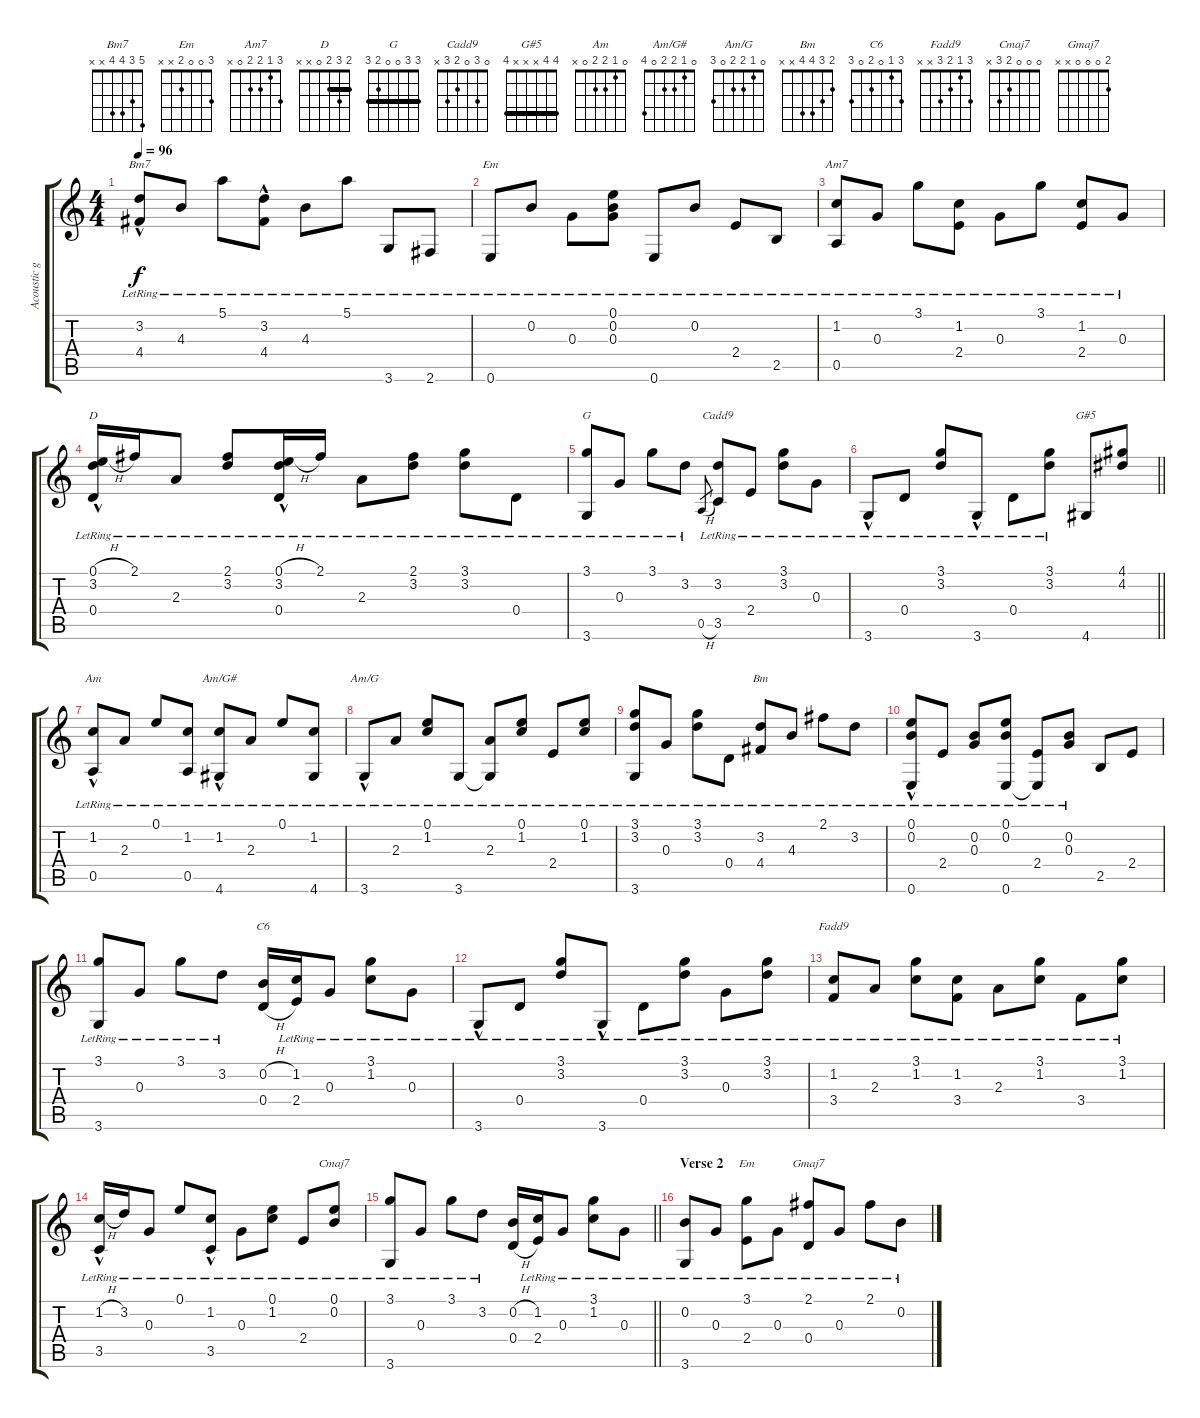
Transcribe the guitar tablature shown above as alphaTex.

\track ("Acoustic guitar" "Acoustic g") {instrument acousticguitarsteel}
\staff {score tabs}
\tuning (E4 B3 G3 D3 A2 E2) {hide}
\chord ("Bm7" 5 3 4 4 x x)
\chord ("Em" 0 0 0 2 2 0)
\chord ("Am7" 3 1 2 2 0 x)
\chord ("D" 2 3 2 0 x x) {barre 2}
\chord ("G" 3 3 0 0 2 3) {barre 3}
\chord ("Cadd9" 0 3 0 2 3 x)
\chord ("G#5" 4 4 x x x 4) {barre 4}
\chord ("Am" 0 1 2 2 0 x)
\chord ("Am/G#" 0 1 2 2 0 4)
\chord ("Am/G" 0 1 2 2 0 3)
\chord ("Bm" 2 3 4 4 x x)
\chord ("C6" 3 1 0 2 0 3)
\chord ("Fadd9" 3 1 2 3 x x)
\chord ("Cmaj7" 0 0 0 2 3 x)
\chord ("Em" 3 0 0 2 x x)
\chord ("Gmaj7" 2 0 0 0 x x)
\ts (4 4)
\tempo 96
\clef g2
\ks c
(3.2{lr} 4.4{hac lr}).8{ch "Bm7" dy f} 4.3{lr}.8 5.1{lr}.8 (3.2{lr} 4.4{hac lr}).8 4.3{lr}.8 5.1{lr}.8 3.6{lr}.8 2.6{lr}.8 |
0.6{lr}.8{ch "Em"} 0.2{lr}.8 0.3{lr}.8 (0.1{lr} 0.2{lr} 0.3{lr}).8 0.6{lr}.8 0.2{lr}.8 2.4{lr}.8 2.5{lr}.8 |
(1.2{lr} 0.5{lr}).8{ch "Am7"} 0.3{lr}.8 3.1{lr}.8 (1.2{lr} 2.4{lr}).8 0.3{lr}.8 3.1{lr}.8 (1.2{lr} 2.4{lr}).8 0.3{lr}.8 |
(0.1{h} 3.2{lr} 0.4{hac lr}).16{ch "D"} 2.1{lr}.16 2.3{lr}.8 (2.1{lr} 3.2{lr}).8 (0.1{h} 3.2{lr} 0.4{hac lr}).16 2.1{lr}.16 2.3{lr}.8 (2.1{lr} 3.2{lr}).8 (3.1{lr} 3.2{lr}).8 0.4{lr}.8 |
(3.1{lr} 3.6{lr}).8{ch "G"} 0.3{lr}.8 3.1{lr}.8 3.2{lr}.8 0.5{h}.8{gr} (3.2{lr} 3.5{lr}).8{ch "Cadd9"} 2.4{lr}.8 (3.1{lr} 3.2{lr}).8 0.3{lr}.8 |
\barLineRight lightlight
3.6{hac lr}.8 0.4{lr}.8 (3.1{lr} 3.2{lr}).8 3.6{hac lr}.8 0.4{lr}.8 (3.1{lr} 3.2{lr}).8 4.6.8{ch "G#5"} (4.1 4.2).8 |
(1.2{lr} 0.5{hac lr}).8{ch "Am"} 2.3{lr}.8 0.1{lr}.8 (1.2{lr} 0.5{lr}).8 (1.2{lr} 4.6{hac lr}).8{ch "Am/G#"} 2.3{lr}.8 0.1{lr}.8 (1.2{lr} 4.6{lr}).8 |
3.6{hac lr}.8{ch "Am/G"} 2.3{lr}.8 (0.1{lr} 1.2{lr}).8 3.6{lr}.8 (2.3{lr} 3.6{t}).8 (0.1{lr} 1.2{lr}).8 2.4{lr}.8 (0.1{lr} 1.2{lr}).8 |
(3.1{lr} 3.2{lr} 3.6{lr}).8 0.3{lr}.8 (3.1{lr} 3.2{lr}).8 0.4{lr}.8 (3.2{lr} 4.4{lr}).8{ch "Bm"} 4.3{lr}.8 2.1{lr}.8 3.2{lr}.8 |
(0.1{lr} 0.2{lr} 0.6{hac lr}).8 2.4{lr}.8 (0.2{lr} 0.3{lr}).8 (0.1{lr} 0.2{lr} 0.6{lr}).8 (2.4{lr} 0.6{t}).8 (0.2{lr} 0.3{lr}).8 2.5.8 2.4.8 |
(3.1{lr} 3.6{lr}).8 0.3{lr}.8 3.1{lr}.8 3.2{lr}.8 (0.2{h} 0.4{h}).16{ch "C6"} (1.2{lr} 2.4{lr}).16 0.3{lr}.8 (3.1{lr} 1.2{lr}).8 0.3{lr}.8 |
3.6{hac lr}.8 0.4{lr}.8 (3.1{lr} 3.2{lr}).8 3.6{hac lr}.8 0.4{lr}.8 (3.1{lr} 3.2{lr}).8 0.3{lr}.8 (3.1{lr} 3.2{lr}).8 |
(1.2{lr} 3.4{lr}).8{ch "Fadd9"} 2.3{lr}.8 (3.1{lr} 1.2{lr}).8 (1.2{lr} 3.4{lr}).8 2.3{lr}.8 (3.1{lr} 1.2{lr}).8 3.4{lr}.8 (3.1{lr} 1.2{lr}).8 |
(1.2{h} 3.5{hac lr}).16 3.2{lr}.16 0.3{lr}.8 0.1{lr}.8 (1.2{lr} 3.5{hac lr}).8 0.3{lr}.8 (0.1{lr} 1.2{lr}).8 2.4{lr}.8 (0.1{lr} 0.2{lr}).8{ch "Cmaj7"} |
\barLineRight lightlight
(3.1{lr} 3.6{lr}).8 0.3{lr}.8 3.1{lr}.8 3.2{lr}.8 (0.2{h} 0.4{h}).16 (1.2{lr} 2.4{lr}).16 0.3{lr}.8 (3.1{lr} 1.2{lr}).8 0.3{lr}.8 |
\section ("" "Verse 2")
(0.2{lr} 3.6{lr}).8 0.3{lr}.8 (3.1{lr} 2.4{lr}).8{ch "Em"} 0.3{lr}.8 (2.1{lr} 0.4{lr}).8{ch "Gmaj7"} 0.3{lr}.8 2.1{lr}.8 0.2{lr}.8
